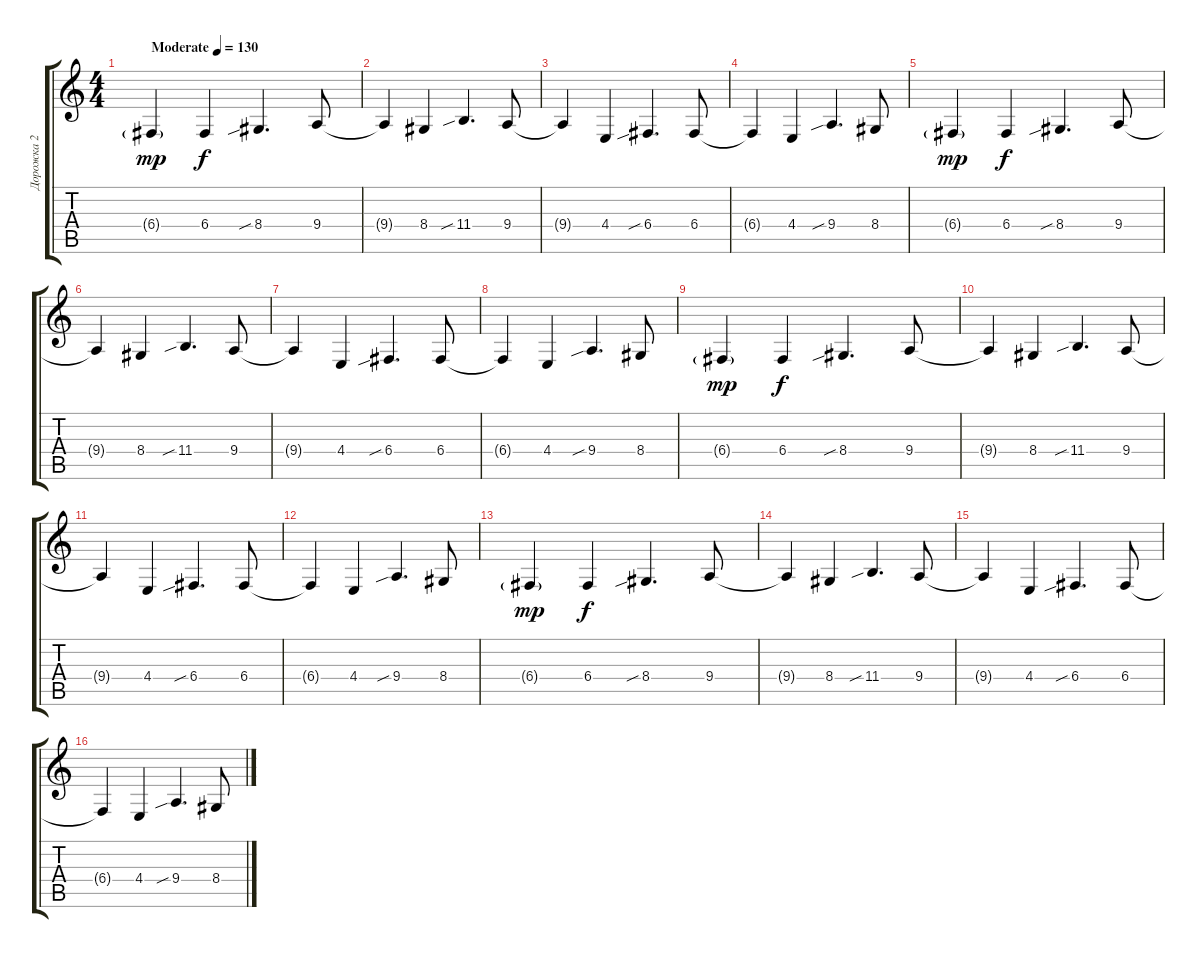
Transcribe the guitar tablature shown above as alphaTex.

\track ("Дорожка 2" "Дорожка 2") {instrument flute}
\staff {score tabs}
\tuning (D4 A3 F3 C3 G2 C2) {hide}
\ts (4 4)
\tempo (130 "Moderate")
\clef g2
\ks c
6.4{g}.4{dy mp instrument flute} 6.4.4{dy f} 8.4{sib}.4{d} 9.4.8 |
9.4{t}.4 8.4.4 11.4{sib}.4{d} 9.4.8 |
9.4{t}.4 4.4.4 6.4{sib}.4{d} 6.4.8 |
6.4{t}.4 4.4.4 9.4{sib}.4{d} 8.4.8 |
6.4{g}.4{dy mp} 6.4.4{dy f} 8.4{sib}.4{d} 9.4.8 |
9.4{t}.4 8.4.4 11.4{sib}.4{d} 9.4.8 |
9.4{t}.4 4.4.4 6.4{sib}.4{d} 6.4.8 |
6.4{t}.4 4.4.4 9.4{sib}.4{d} 8.4.8 |
6.4{g}.4{dy mp} 6.4.4{dy f} 8.4{sib}.4{d} 9.4.8 |
9.4{t}.4 8.4.4 11.4{sib}.4{d} 9.4.8 |
9.4{t}.4 4.4.4 6.4{sib}.4{d} 6.4.8 |
6.4{t}.4 4.4.4 9.4{sib}.4{d} 8.4.8 |
6.4{g}.4{dy mp} 6.4.4{dy f} 8.4{sib}.4{d} 9.4.8 |
9.4{t}.4 8.4.4 11.4{sib}.4{d} 9.4.8 |
9.4{t}.4 4.4.4 6.4{sib}.4{d} 6.4.8 |
6.4{t}.4 4.4.4 9.4{sib}.4{d} 8.4.8
